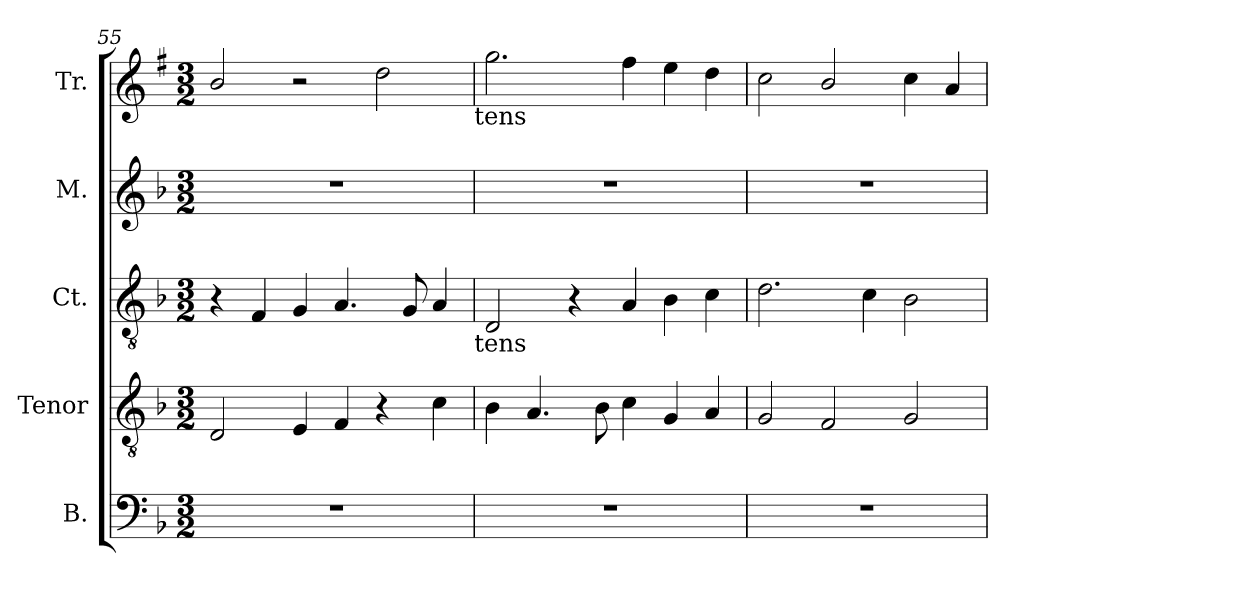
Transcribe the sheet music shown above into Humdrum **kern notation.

**kern	**kern	**text	**kern	**kern	**kern
*part5	*part4	*part4	*part3	*part2	*part1
*staff5	*staff4	*staff4	*staff3	*staff2	*staff1
*I"B.	*I"Tenor	*	*I"Ct.	*I"M.	*I"Tr.
*I'B.	*I'T.	*	*I'Ct.	*I'M.	*I'Tr.
*clefF4	*clefGv2	*	*clefGv2	*clefG2	*clefG2
*	*	*	*	*	*ITrd1c2
*k[b-]	*k[b-]	*	*k[b-]	*k[b-]	*k[b-]
*F:	*F:	*	*F:	*F:	*F:
*M3/2	*M3/2	*	*M3/2	*M3/2	*M3/2
=55	=55	=55	=55	=55	=55
1.r	2D/	.	4r	1.r	2a/
.	.	.	4F/	.	.
.	4E/	.	4G/	.	2r
.	4F/	.	4.A/	.	.
.	4r	.	.	.	2cc\
.	.	.	8G/	.	.
.	4c\	.	4A/	.	.
!	!	!	!	!	!LO:TX:b:t=tens
!	!	!	!LO:TX:b:t=tens	!	!
=56	=56	=56	=56	=56	=56
1.r	4B-\	.	2D/	1.r	2.ff\
.	4.A/	.	.	.	.
.	.	.	4r	.	.
.	8B-\	.	.	.	.
.	4c\	.	4A/	.	4ee\
.	4G/	.	4B-\	.	4dd\
.	4A/	.	4c\	.	4cc\
!!LO:PB:g=z
=57	=57	=57	=57	=57	=57
1.r	2G/	.	2.d\	1.r	2b-\
.	2F/	.	.	.	2a/
.	.	.	4c\	.	.
.	2G/	.	2B-\	.	4b-\
.	.	.	.	.	4g/
=	=	=	=	=	=
*-	*-	*-	*-	*-	*-
